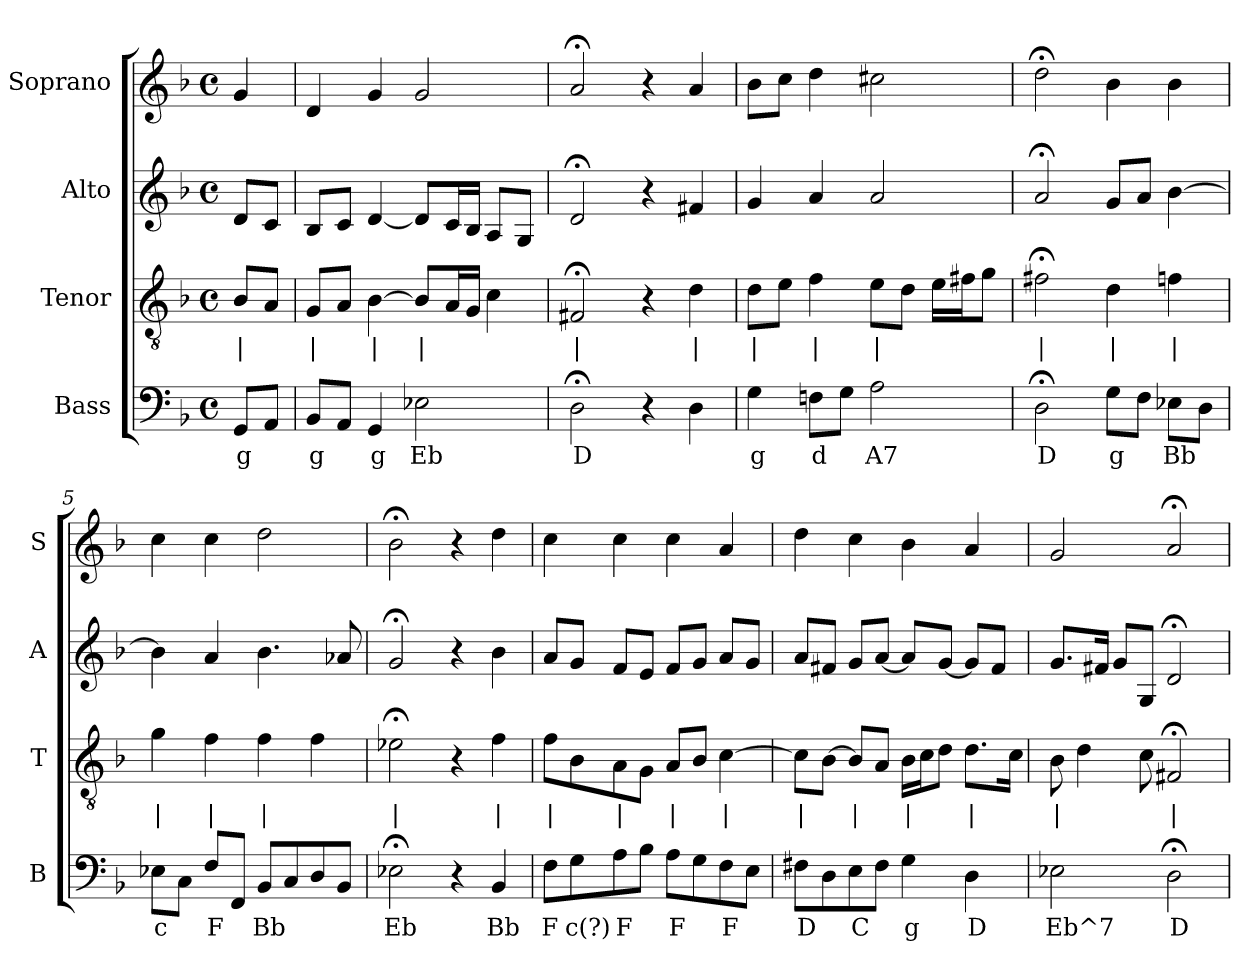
**kern	**text	**kern	**text	**kern	**kern
*part4	*part4	*part3	*part3	*part2	*part1
*staff4	*staff4	*staff3	*staff3	*staff2	*staff1
*I"Bass	*	*I"Tenor	*	*I"Alto	*I"Soprano
*I'B	*	*I'T	*	*I'A	*I'S
*clefF4	*	*clefGv2	*	*clefG2	*clefG2
*k[b-]	*	*k[b-]	*	*k[b-]	*k[b-]
*d:	*	*d:	*	*d:	*d:
*M4/4	*	*M4/4	*	*M4/4	*M4/4
*met(c)	*	*met(c)	*	*met(c)	*met(c)
*MM100	*	*MM100	*	*MM100	*MM100
=	=	=	=	=	=
8GGL	g	8B-L	|	8dL	4g
8AAJ	.	8AJ	.	8cJ	.
=1	=1	=1	=1	=1	=1
8BB-L	g	8GL	|	8B-L	4d
8AAJ	.	8AJ	.	8cJ	.
4GG	g	[4B-	|	[4d	4g
2E-X	Eb	8B-L]	|	8dL]	2g
.	.	16AL	.	16cL	.
.	.	16GJJ	.	16B-JJ	.
.	.	4c	.	8AL	.
.	.	.	.	8GJ	.
=2	=2	=2	=2	=2	=2
2D;<	D	2F#X;<	|	2d;<	2a;<
4r	.	4r	.	4r	4r
4D	.	4d	|	4f#X	4a
=3	=3	=3	=3	=3	=3
4G	g	8dL	|	4g	8b-L
.	.	8eJ	.	.	8ccJ
8FnL	d	4f	|	4a	4dd
8GJ	.	.	.	.	.
2A	A7	8eL	|	2a	2cc#X
.	.	8dJ	.	.	.
.	.	16eLL	.	.	.
.	.	16f#XJ	.	.	.
.	.	8gJ	.	.	.
=4	=4	=4	=4	=4	=4
2D;<	D	2f#X;<	|	2a;<	2dd;<
8GL	g	4d	|	8gL	4b-
8FJ	.	.	.	8aJ	.
8E-XL	Bb	4fn	|	[4b-	4b-
8DJ	.	.	.	.	.
=5	=5	=5	=5	=5	=5
8E-XL	c	4g	|	4b-]	4cc
8CJ	.	.	.	.	.
8FL	F	4f	|	4a	4cc
8FFJ	.	.	.	.	.
8BB-L	Bb	4f	|	4.b-	2dd
8C	.	.	.	.	.
8D	.	4f	.	.	.
8BB-J	.	.	.	8a-X	.
=6	=6	=6	=6	=6	=6
2E-X;<	Eb	2e-X;<	|	2g;<	2b-;<
4r	.	4r	.	4r	4r
4BB-	Bb	4f	|	4b-	4dd
=7	=7	=7	=7	=7	=7
8FL	F	8fL	|	8aL	4cc
8G	c(?)	8B-	.	8gJ	.
8A	F	8A	|	8fL	4cc
8B-J	.	8GJ	.	8eJ	.
8AL	F	8AL	|	8fL	4cc
8G	.	8B-J	.	8gJ	.
8F	F	[4c	|	8aL	4a
8EJ	.	.	.	8gJ	.
=8	=8	=8	=8	=8	=8
8F#XL	D	8cL]	|	8aL	4dd
8D	.	[8B-J	.	8f#XJ	.
8E	C	8B-L]	|	8gL	4cc
8F#J	.	8AJ	.	[8aJ	.
4G	g	16B-LL	|	8aL]	4b-
.	.	16cJ	.	.	.
.	.	8dJ	.	[8gJ	.
4D	D	8.dL	|	8gL]	4a
.	.	.	.	8f#J	.
.	.	16cJk	.	.	.
=9	=9	=9	=9	=9	=9
2E-X	Eb^7	8B-	|	8.gL	2g
.	.	4d	.	.	.
.	.	.	.	16f#XJk	.
.	.	.	.	8gL	.
.	.	8c	.	8GJ	.
2D;<	D	2F#X;<	|	2d;<	2a;<
=	=	=	=	=	=
*-	*-	*-	*-	*-	*-
